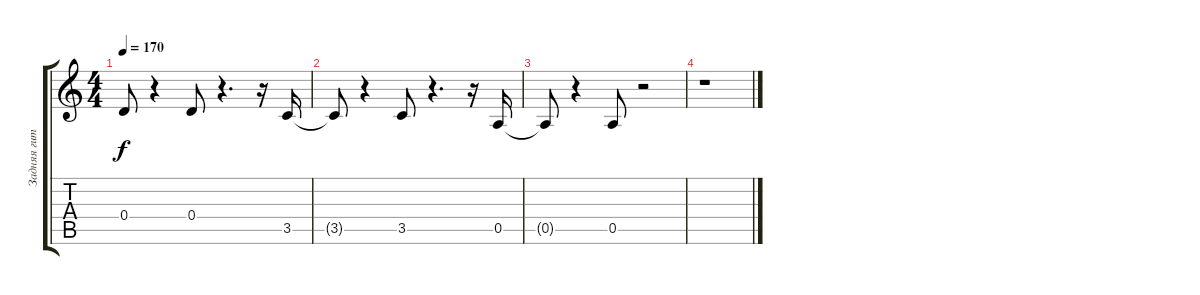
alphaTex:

\track ("Задняя гитара" "Задняя гит") {instrument distortionguitar}
\staff {score tabs}
\tuning (E4 B3 G3 D3 A2 E2) {hide}
\ts (4 4)
\tempo 170
\clef g2
\ks c
0.4{t}.8{dy f} r.4 0.4.8 r.4{d} r.16 3.5.16 |
3.5{t}.8 r.4 3.5.8 r.4{d} r.16 0.5.16 |
0.5{t}.8 r.4 0.5.8 r.2 |
r.1
